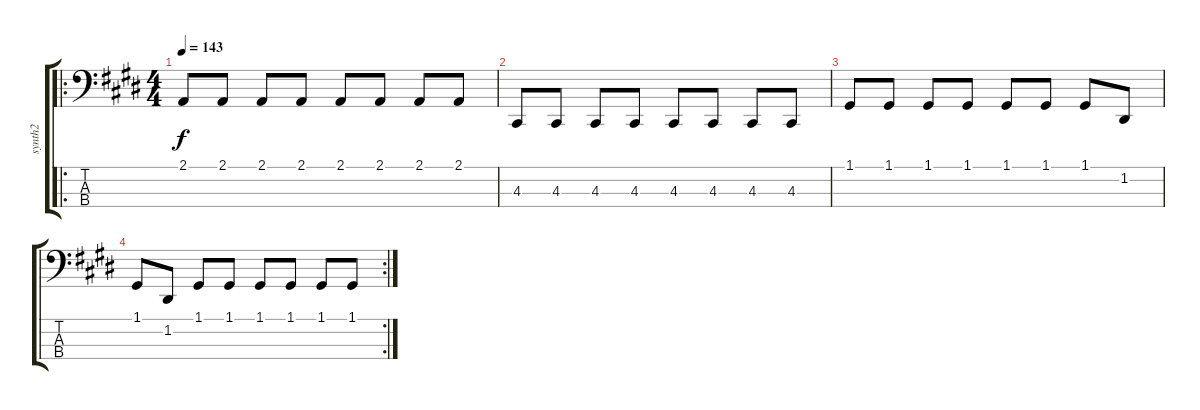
\track ("synth2" "synth2") {instrument lead1square}
\staff {score tabs}
\tuning (G2 D2 A1 E1) {hide}
\ro
\ts (4 4)
\tempo 143
\clef f4
\ks c#minor
2.1.8{dy f instrument lead1square} 2.1.8 2.1.8 2.1.8 2.1.8 2.1.8 2.1.8 2.1.8 |
4.3.8 4.3.8 4.3.8 4.3.8 4.3.8 4.3.8 4.3.8 4.3.8 |
1.1.8 1.1.8 1.1.8 1.1.8 1.1.8 1.1.8 1.1.8 1.2.8 |
\rc 2
1.1.8 1.2.8 1.1.8 1.1.8 1.1.8 1.1.8 1.1.8 1.1.8
